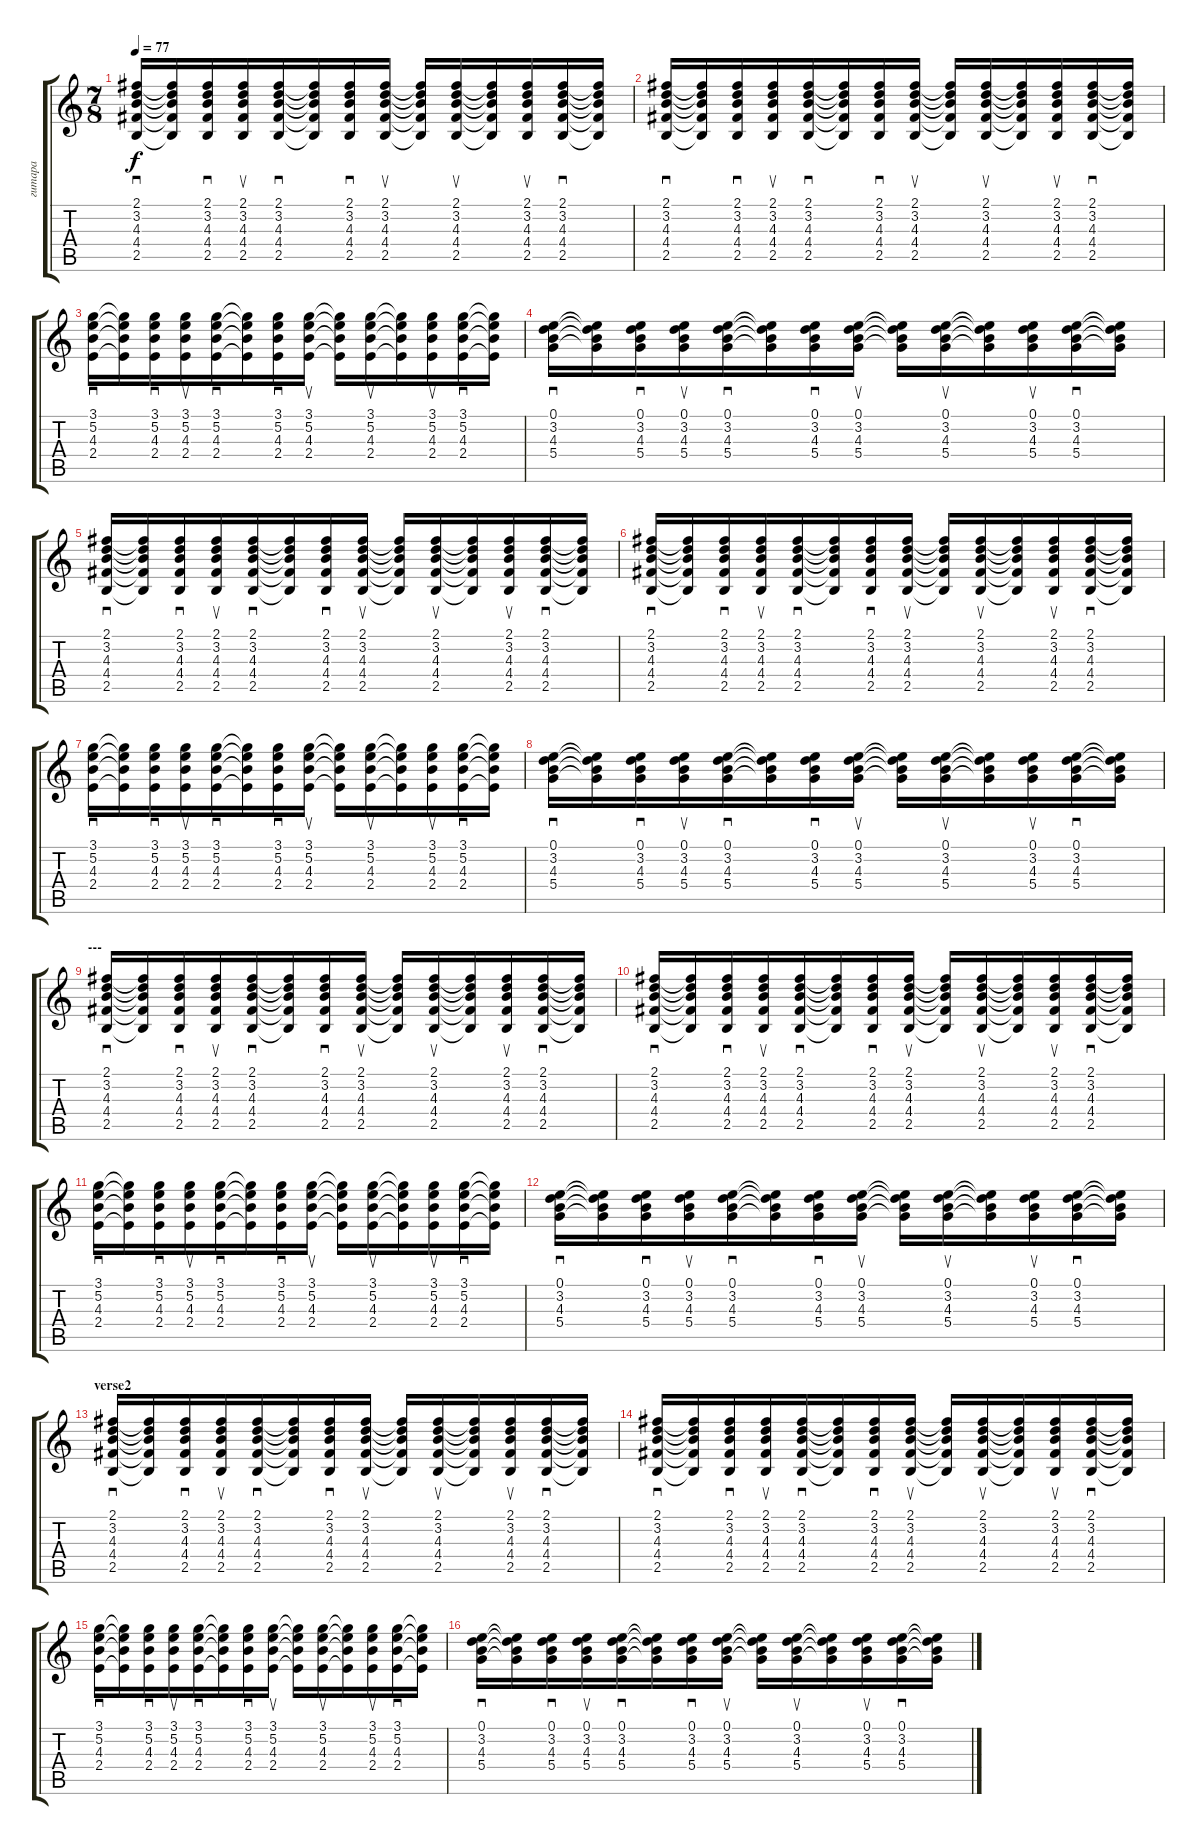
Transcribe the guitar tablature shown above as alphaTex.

\track ("гитара" "гитара") {instrument acousticguitarsteel}
\staff {score tabs}
\tuning (E4 B3 G3 D3 A2 E2) {hide}
\ts (7 8)
\tempo 77
\clef g2
\ks c
(2.1 3.2 4.3 4.4 2.5).16{sd dy f} (2.1{t} 3.2{t} 4.3{t} 4.4{t} 2.5{t}).16 (2.1 3.2 4.3 4.4 2.5).16{sd} (2.1 3.2 4.3 4.4 2.5).16{su} (2.1 3.2 4.3 4.4 2.5).16{sd} (2.1{t} 3.2{t} 4.3{t} 4.4{t} 2.5{t}).16 (2.1 3.2 4.3 4.4 2.5).16{sd} (2.1 3.2 4.3 4.4 2.5).16{su} (2.1{t} 3.2{t} 4.3{t} 4.4{t} 2.5{t}).16 (2.1 3.2 4.3 4.4 2.5).16{su} (2.1{t} 3.2{t} 4.3{t} 4.4{t} 2.5{t}).16 (2.1 3.2 4.3 4.4 2.5).16{su} (2.1 3.2 4.3 4.4 2.5).16{sd} (2.1{t} 3.2{t} 4.3{t} 4.4{t} 2.5{t}).16 |
(2.1 3.2 4.3 4.4 2.5).16{sd} (2.1{t} 3.2{t} 4.3{t} 4.4{t} 2.5{t}).16 (2.1 3.2 4.3 4.4 2.5).16{sd} (2.1 3.2 4.3 4.4 2.5).16{su} (2.1 3.2 4.3 4.4 2.5).16{sd} (2.1{t} 3.2{t} 4.3{t} 4.4{t} 2.5{t}).16 (2.1 3.2 4.3 4.4 2.5).16{sd} (2.1 3.2 4.3 4.4 2.5).16{su} (2.1{t} 3.2{t} 4.3{t} 4.4{t} 2.5{t}).16 (2.1 3.2 4.3 4.4 2.5).16{su} (2.1{t} 3.2{t} 4.3{t} 4.4{t} 2.5{t}).16 (2.1 3.2 4.3 4.4 2.5).16{su} (2.1 3.2 4.3 4.4 2.5).16{sd} (2.1{t} 3.2{t} 4.3{t} 4.4{t} 2.5{t}).16 |
(3.1 5.2 4.3 2.4).16{sd} (3.1{t} 5.2{t} 4.3{t} 2.4{t}).16 (3.1 5.2 4.3 2.4).16{sd} (3.1 5.2 4.3 2.4).16{su} (3.1 5.2 4.3 2.4).16{sd} (3.1{t} 5.2{t} 4.3{t} 2.4{t}).16 (3.1 5.2 4.3 2.4).16{sd} (3.1 5.2 4.3 2.4).16{su} (3.1{t} 5.2{t} 4.3{t} 2.4{t}).16 (3.1 5.2 4.3 2.4).16{su} (3.1{t} 5.2{t} 4.3{t} 2.4{t}).16 (3.1 5.2 4.3 2.4).16{su} (3.1 5.2 4.3 2.4).16{sd} (3.1{t} 5.2{t} 4.3{t} 2.4{t}).16 |
(0.1 3.2 4.3 5.4).16{sd} (0.1{t} 3.2{t} 4.3{t} 5.4{t}).16 (0.1 3.2 4.3 5.4).16{sd} (0.1 3.2 4.3 5.4).16{su} (0.1 3.2 4.3 5.4).16{sd} (0.1{t} 3.2{t} 4.3{t} 5.4{t}).16 (0.1 3.2 4.3 5.4).16{sd} (0.1 3.2 4.3 5.4).16{su} (0.1{t} 3.2{t} 4.3{t} 5.4{t}).16 (0.1 3.2 4.3 5.4).16{su} (0.1{t} 3.2{t} 4.3{t} 5.4{t}).16 (0.1 3.2 4.3 5.4).16{su} (0.1 3.2 4.3 5.4).16{sd} (0.1{t} 3.2{t} 4.3{t} 5.4{t}).16 |
(2.1 3.2 4.3 4.4 2.5).16{sd} (2.1{t} 3.2{t} 4.3{t} 4.4{t} 2.5{t}).16 (2.1 3.2 4.3 4.4 2.5).16{sd} (2.1 3.2 4.3 4.4 2.5).16{su} (2.1 3.2 4.3 4.4 2.5).16{sd} (2.1{t} 3.2{t} 4.3{t} 4.4{t} 2.5{t}).16 (2.1 3.2 4.3 4.4 2.5).16{sd} (2.1 3.2 4.3 4.4 2.5).16{su} (2.1{t} 3.2{t} 4.3{t} 4.4{t} 2.5{t}).16 (2.1 3.2 4.3 4.4 2.5).16{su} (2.1{t} 3.2{t} 4.3{t} 4.4{t} 2.5{t}).16 (2.1 3.2 4.3 4.4 2.5).16{su} (2.1 3.2 4.3 4.4 2.5).16{sd} (2.1{t} 3.2{t} 4.3{t} 4.4{t} 2.5{t}).16 |
(2.1 3.2 4.3 4.4 2.5).16{sd} (2.1{t} 3.2{t} 4.3{t} 4.4{t} 2.5{t}).16 (2.1 3.2 4.3 4.4 2.5).16{sd} (2.1 3.2 4.3 4.4 2.5).16{su} (2.1 3.2 4.3 4.4 2.5).16{sd} (2.1{t} 3.2{t} 4.3{t} 4.4{t} 2.5{t}).16 (2.1 3.2 4.3 4.4 2.5).16{sd} (2.1 3.2 4.3 4.4 2.5).16{su} (2.1{t} 3.2{t} 4.3{t} 4.4{t} 2.5{t}).16 (2.1 3.2 4.3 4.4 2.5).16{su} (2.1{t} 3.2{t} 4.3{t} 4.4{t} 2.5{t}).16 (2.1 3.2 4.3 4.4 2.5).16{su} (2.1 3.2 4.3 4.4 2.5).16{sd} (2.1{t} 3.2{t} 4.3{t} 4.4{t} 2.5{t}).16 |
(3.1 5.2 4.3 2.4).16{sd} (3.1{t} 5.2{t} 4.3{t} 2.4{t}).16 (3.1 5.2 4.3 2.4).16{sd} (3.1 5.2 4.3 2.4).16{su} (3.1 5.2 4.3 2.4).16{sd} (3.1{t} 5.2{t} 4.3{t} 2.4{t}).16 (3.1 5.2 4.3 2.4).16{sd} (3.1 5.2 4.3 2.4).16{su} (3.1{t} 5.2{t} 4.3{t} 2.4{t}).16 (3.1 5.2 4.3 2.4).16{su} (3.1{t} 5.2{t} 4.3{t} 2.4{t}).16 (3.1 5.2 4.3 2.4).16{su} (3.1 5.2 4.3 2.4).16{sd} (3.1{t} 5.2{t} 4.3{t} 2.4{t}).16 |
(0.1 3.2 4.3 5.4).16{sd} (0.1{t} 3.2{t} 4.3{t} 5.4{t}).16 (0.1 3.2 4.3 5.4).16{sd} (0.1 3.2 4.3 5.4).16{su} (0.1 3.2 4.3 5.4).16{sd} (0.1{t} 3.2{t} 4.3{t} 5.4{t}).16 (0.1 3.2 4.3 5.4).16{sd} (0.1 3.2 4.3 5.4).16{su} (0.1{t} 3.2{t} 4.3{t} 5.4{t}).16 (0.1 3.2 4.3 5.4).16{su} (0.1{t} 3.2{t} 4.3{t} 5.4{t}).16 (0.1 3.2 4.3 5.4).16{su} (0.1 3.2 4.3 5.4).16{sd} (0.1{t} 3.2{t} 4.3{t} 5.4{t}).16 |
\section ("" "---")
(2.1 3.2 4.3 4.4 2.5).16{sd} (2.1{t} 3.2{t} 4.3{t} 4.4{t} 2.5{t}).16 (2.1 3.2 4.3 4.4 2.5).16{sd} (2.1 3.2 4.3 4.4 2.5).16{su} (2.1 3.2 4.3 4.4 2.5).16{sd} (2.1{t} 3.2{t} 4.3{t} 4.4{t} 2.5{t}).16 (2.1 3.2 4.3 4.4 2.5).16{sd} (2.1 3.2 4.3 4.4 2.5).16{su} (2.1{t} 3.2{t} 4.3{t} 4.4{t} 2.5{t}).16 (2.1 3.2 4.3 4.4 2.5).16{su} (2.1{t} 3.2{t} 4.3{t} 4.4{t} 2.5{t}).16 (2.1 3.2 4.3 4.4 2.5).16{su} (2.1 3.2 4.3 4.4 2.5).16{sd} (2.1{t} 3.2{t} 4.3{t} 4.4{t} 2.5{t}).16 |
(2.1 3.2 4.3 4.4 2.5).16{sd} (2.1{t} 3.2{t} 4.3{t} 4.4{t} 2.5{t}).16 (2.1 3.2 4.3 4.4 2.5).16{sd} (2.1 3.2 4.3 4.4 2.5).16{su} (2.1 3.2 4.3 4.4 2.5).16{sd} (2.1{t} 3.2{t} 4.3{t} 4.4{t} 2.5{t}).16 (2.1 3.2 4.3 4.4 2.5).16{sd} (2.1 3.2 4.3 4.4 2.5).16{su} (2.1{t} 3.2{t} 4.3{t} 4.4{t} 2.5{t}).16 (2.1 3.2 4.3 4.4 2.5).16{su} (2.1{t} 3.2{t} 4.3{t} 4.4{t} 2.5{t}).16 (2.1 3.2 4.3 4.4 2.5).16{su} (2.1 3.2 4.3 4.4 2.5).16{sd} (2.1{t} 3.2{t} 4.3{t} 4.4{t} 2.5{t}).16 |
(3.1 5.2 4.3 2.4).16{sd} (3.1{t} 5.2{t} 4.3{t} 2.4{t}).16 (3.1 5.2 4.3 2.4).16{sd} (3.1 5.2 4.3 2.4).16{su} (3.1 5.2 4.3 2.4).16{sd} (3.1{t} 5.2{t} 4.3{t} 2.4{t}).16 (3.1 5.2 4.3 2.4).16{sd} (3.1 5.2 4.3 2.4).16{su} (3.1{t} 5.2{t} 4.3{t} 2.4{t}).16 (3.1 5.2 4.3 2.4).16{su} (3.1{t} 5.2{t} 4.3{t} 2.4{t}).16 (3.1 5.2 4.3 2.4).16{su} (3.1 5.2 4.3 2.4).16{sd} (3.1{t} 5.2{t} 4.3{t} 2.4{t}).16 |
(0.1 3.2 4.3 5.4).16{sd} (0.1{t} 3.2{t} 4.3{t} 5.4{t}).16 (0.1 3.2 4.3 5.4).16{sd} (0.1 3.2 4.3 5.4).16{su} (0.1 3.2 4.3 5.4).16{sd} (0.1{t} 3.2{t} 4.3{t} 5.4{t}).16 (0.1 3.2 4.3 5.4).16{sd} (0.1 3.2 4.3 5.4).16{su} (0.1{t} 3.2{t} 4.3{t} 5.4{t}).16 (0.1 3.2 4.3 5.4).16{su} (0.1{t} 3.2{t} 4.3{t} 5.4{t}).16 (0.1 3.2 4.3 5.4).16{su} (0.1 3.2 4.3 5.4).16{sd} (0.1{t} 3.2{t} 4.3{t} 5.4{t}).16 |
\section ("" "verse2")
(2.1 3.2 4.3 4.4 2.5).16{sd} (2.1{t} 3.2{t} 4.3{t} 4.4{t} 2.5{t}).16 (2.1 3.2 4.3 4.4 2.5).16{sd} (2.1 3.2 4.3 4.4 2.5).16{su} (2.1 3.2 4.3 4.4 2.5).16{sd} (2.1{t} 3.2{t} 4.3{t} 4.4{t} 2.5{t}).16 (2.1 3.2 4.3 4.4 2.5).16{sd} (2.1 3.2 4.3 4.4 2.5).16{su} (2.1{t} 3.2{t} 4.3{t} 4.4{t} 2.5{t}).16 (2.1 3.2 4.3 4.4 2.5).16{su} (2.1{t} 3.2{t} 4.3{t} 4.4{t} 2.5{t}).16 (2.1 3.2 4.3 4.4 2.5).16{su} (2.1 3.2 4.3 4.4 2.5).16{sd} (2.1{t} 3.2{t} 4.3{t} 4.4{t} 2.5{t}).16 |
(2.1 3.2 4.3 4.4 2.5).16{sd} (2.1{t} 3.2{t} 4.3{t} 4.4{t} 2.5{t}).16 (2.1 3.2 4.3 4.4 2.5).16{sd} (2.1 3.2 4.3 4.4 2.5).16{su} (2.1 3.2 4.3 4.4 2.5).16{sd} (2.1{t} 3.2{t} 4.3{t} 4.4{t} 2.5{t}).16 (2.1 3.2 4.3 4.4 2.5).16{sd} (2.1 3.2 4.3 4.4 2.5).16{su} (2.1{t} 3.2{t} 4.3{t} 4.4{t} 2.5{t}).16 (2.1 3.2 4.3 4.4 2.5).16{su} (2.1{t} 3.2{t} 4.3{t} 4.4{t} 2.5{t}).16 (2.1 3.2 4.3 4.4 2.5).16{su} (2.1 3.2 4.3 4.4 2.5).16{sd} (2.1{t} 3.2{t} 4.3{t} 4.4{t} 2.5{t}).16 |
(3.1 5.2 4.3 2.4).16{sd} (3.1{t} 5.2{t} 4.3{t} 2.4{t}).16 (3.1 5.2 4.3 2.4).16{sd} (3.1 5.2 4.3 2.4).16{su} (3.1 5.2 4.3 2.4).16{sd} (3.1{t} 5.2{t} 4.3{t} 2.4{t}).16 (3.1 5.2 4.3 2.4).16{sd} (3.1 5.2 4.3 2.4).16{su} (3.1{t} 5.2{t} 4.3{t} 2.4{t}).16 (3.1 5.2 4.3 2.4).16{su} (3.1{t} 5.2{t} 4.3{t} 2.4{t}).16 (3.1 5.2 4.3 2.4).16{su} (3.1 5.2 4.3 2.4).16{sd} (3.1{t} 5.2{t} 4.3{t} 2.4{t}).16 |
(0.1 3.2 4.3 5.4).16{sd} (0.1{t} 3.2{t} 4.3{t} 5.4{t}).16 (0.1 3.2 4.3 5.4).16{sd} (0.1 3.2 4.3 5.4).16{su} (0.1 3.2 4.3 5.4).16{sd} (0.1{t} 3.2{t} 4.3{t} 5.4{t}).16 (0.1 3.2 4.3 5.4).16{sd} (0.1 3.2 4.3 5.4).16{su} (0.1{t} 3.2{t} 4.3{t} 5.4{t}).16 (0.1 3.2 4.3 5.4).16{su} (0.1{t} 3.2{t} 4.3{t} 5.4{t}).16 (0.1 3.2 4.3 5.4).16{su} (0.1 3.2 4.3 5.4).16{sd} (0.1{t} 3.2{t} 4.3{t} 5.4{t}).16
